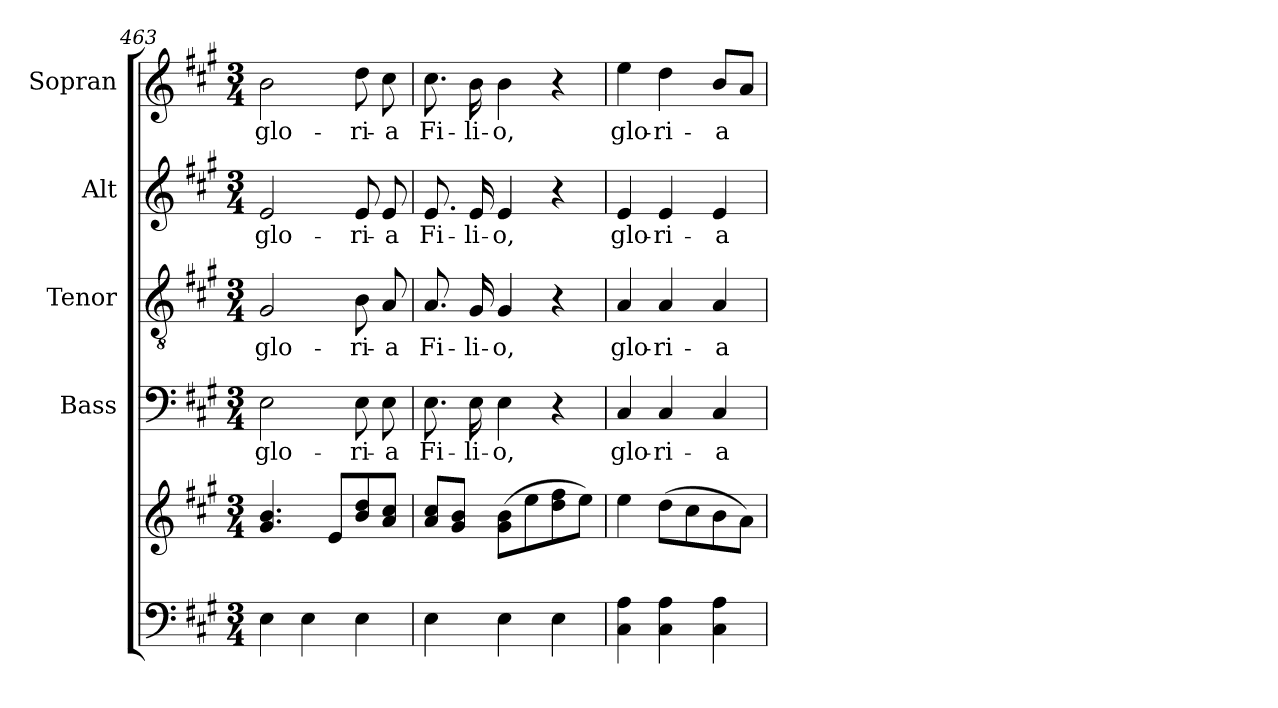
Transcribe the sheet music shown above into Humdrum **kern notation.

**kern	**kern	**kern	**text	**kern	**text	**kern	**text	**kern	**text
*part5	*part5	*part4	*part4	*part3	*part3	*part2	*part2	*part1	*part1
*staff6	*staff5	*staff4	*staff4	*staff3	*staff3	*staff2	*staff2	*staff1	*staff1
*	*	*I"Bass	*	*I"Tenor	*	*I"Alt	*	*I"Sopran	*
*	*	*I'B.	*	*I'T.	*	*I'A.	*	*I'S.	*
*clefF4	*clefG2	*clefF4	*	*clefGv2	*	*clefG2	*	*clefG2	*
*k[f#c#g#]	*k[f#c#g#]	*k[f#c#g#]	*	*k[f#c#g#]	*	*k[f#c#g#]	*	*k[f#c#g#]	*
*A:	*A:	*A:	*	*A:	*	*A:	*	*A:	*
*M3/4	*M3/4	*M3/4	*	*M3/4	*	*M3/4	*	*M3/4	*
=463	=463	=463	=463	=463	=463	=463	=463	=463	=463
!	!	!	!LO:LY:b	!	!LO:LY:b	!	!LO:LY:b	!	!LO:LY:b
4E\	4.g#/ 4.b/	2E\	glo-	2G#/	glo-	2e/	glo-	2b\	glo-
4E\	.	.	.	.	.	.	.	.	.
.	8e/L	.	.	.	.	.	.	.	.
!	!	!	!LO:LY:b	!	!LO:LY:b	!	!LO:LY:b	!	!LO:LY:b
4E\	8b/ 8dd/	8E\	-ri-	8B\	-ri-	8e/	-ri-	8dd\	-ri-
!	!	!	!LO:LY:b	!	!LO:LY:b	!	!LO:LY:b	!	!LO:LY:b
.	8a/ 8cc#/J	8E\	-a	8A/	-a	8e/	-a	8cc#\	-a
=464	=464	=464	=464	=464	=464	=464	=464	=464	=464
!	!	!	!LO:LY:b	!	!LO:LY:b	!	!LO:LY:b	!	!LO:LY:b
4E\	8a/ 8cc#/L	8.E\	Fi-	8.A/	Fi-	8.e/	Fi-	8.cc#\	Fi-
.	8g#/ 8b/J	.	.	.	.	.	.	.	.
!	!	!	!LO:LY:b	!	!LO:LY:b	!	!LO:LY:b	!	!LO:LY:b
.	.	16E\	-li-	16G#/	-li-	16e/	-li-	16b\	-li-
!	!	!	!LO:LY:b	!	!LO:LY:b	!	!LO:LY:b	!	!LO:LY:b
4E\	(>8g#\ 8b\L	4E\	-o,	4G#/	-o,	4e/	-o,	4b\	-o,
.	8ee\	.	.	.	.	.	.	.	.
4E\	8dd\ 8ff#\	4r	.	4r	.	4r	.	4r	.
.	8ee\J)	.	.	.	.	.	.	.	.
=465	=465	=465	=465	=465	=465	=465	=465	=465	=465
!	!	!	!LO:LY:b	!	!LO:LY:b	!	!LO:LY:b	!	!LO:LY:b
4C#\ 4A\	4ee\	4C#/	glo-	4A/	glo-	4e/	glo-	4ee\	glo-
!	!	!	!LO:LY:b	!	!LO:LY:b	!	!LO:LY:b	!	!LO:LY:b
4C#\ 4A\	(>8dd\L	4C#/	-ri-	4A/	-ri-	4e/	-ri-	4dd\	-ri-
.	8cc#\	.	.	.	.	.	.	.	.
!	!	!	!LO:LY:b	!	!LO:LY:b	!	!LO:LY:b	!	!LO:LY:b
4C#\ 4A\	8b\	4C#/	-a	4A/	-a	4e/	-a	8b/L	-a
.	8a\J)	.	.	.	.	.	.	8a/J	.
=	=	=	=	=	=	=	=	=	=
*-	*-	*-	*-	*-	*-	*-	*-	*-	*-
